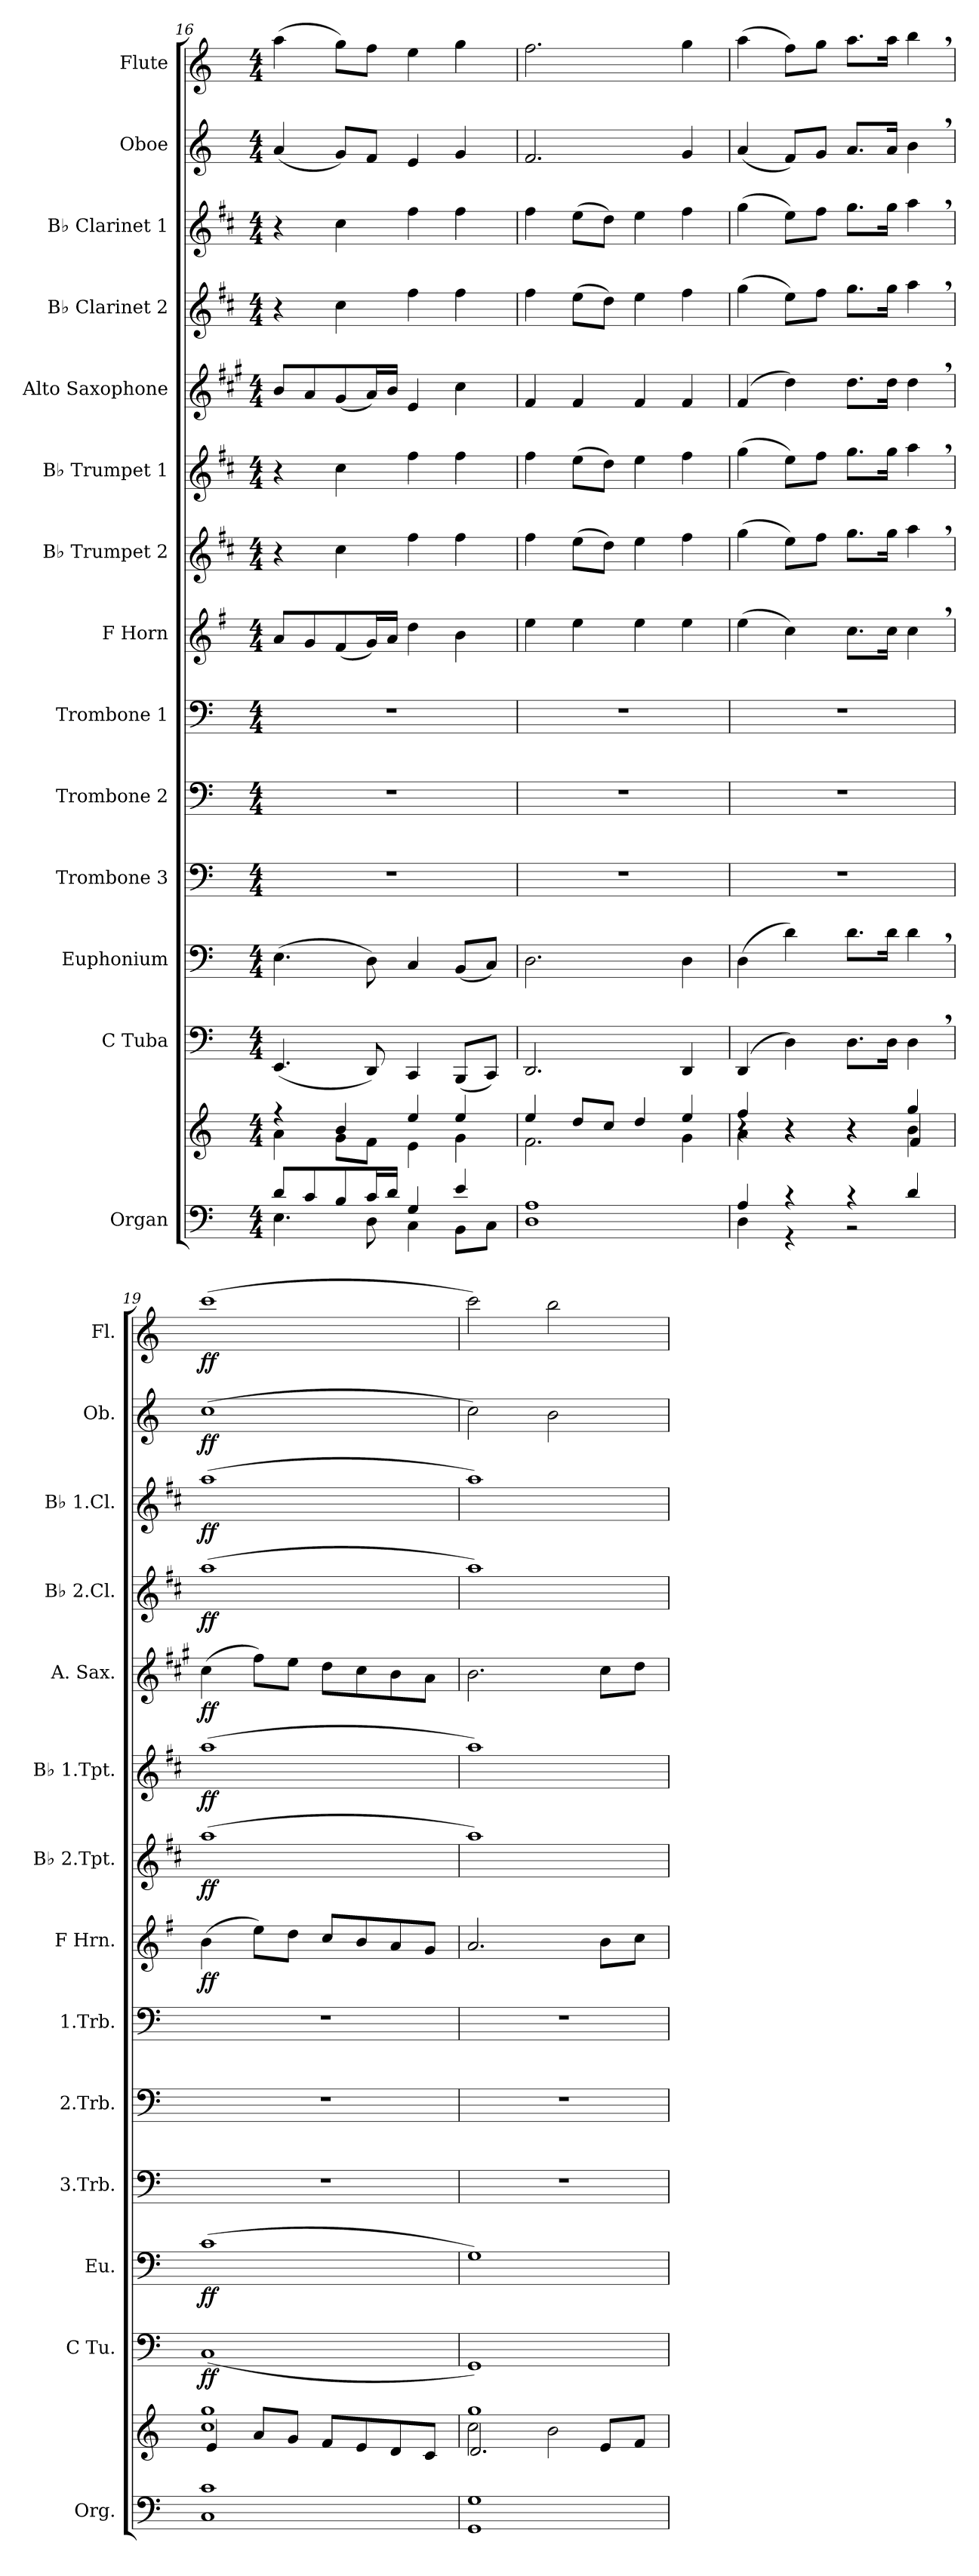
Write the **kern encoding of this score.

**kern	**kern	**kern	**dynam	**kern	**dynam	**kern	**kern	**kern	**kern	**dynam	**kern	**dynam	**kern	**dynam	**kern	**dynam	**kern	**dynam	**kern	**dynam	**kern	**dynam	**kern	**dynam
*part14	*part14	*part13	*part13	*part12	*part12	*part11	*part10	*part9	*part8	*part8	*part7	*part7	*part6	*part6	*part5	*part5	*part4	*part4	*part3	*part3	*part2	*part2	*part1	*part1
*staff15	*staff14	*staff13	*staff13	*staff12	*staff12	*staff11	*staff10	*staff9	*staff8	*staff8	*staff7	*staff7	*staff6	*staff6	*staff5	*staff5	*staff4	*staff4	*staff3	*staff3	*staff2	*staff2	*staff1	*staff1
*I"Organ	*	*I"C Tuba	*	*I"Euphonium	*	*I"Trombone 3	*I"Trombone 2	*I"Trombone 1	*I"F Horn	*	*I"B♭ Trumpet 2	*	*I"B♭ Trumpet 1	*	*I"Alto Saxophone	*	*I"B♭ Clarinet 2	*	*I"B♭ Clarinet 1	*	*I"Oboe	*	*I"Flute	*
*I'Org.	*	*I'C Tu.	*	*I'Eu.	*	*I'3.Trb.	*I'2.Trb.	*I'1.Trb.	*I'F Hrn.	*	*I'B♭ 2.Tpt.	*	*I'B♭ 1.Tpt.	*	*I'A. Sax.	*	*I'B♭ 2.Cl.	*	*I'B♭ 1.Cl.	*	*I'Ob.	*	*I'Fl.	*
*clefF4	*clefG2	*clefF4	*	*clefF4	*	*clefF4	*clefF4	*clefF4	*clefG2	*	*clefG2	*	*clefG2	*	*clefG2	*	*clefG2	*	*clefG2	*	*clefG2	*	*clefG2	*
*	*	*	*	*	*	*	*	*	*ITrd4c7	*	*ITrd1c2	*	*ITrd1c2	*	*ITrd5c9	*	*ITrd1c2	*	*ITrd1c2	*	*	*	*	*
*k[]	*k[]	*k[]	*	*k[]	*	*k[]	*k[]	*k[]	*k[]	*	*k[]	*	*k[]	*	*k[]	*	*k[]	*	*k[]	*	*k[]	*	*k[]	*
*C:	*C:	*C:	*	*C:	*	*C:	*C:	*C:	*C:	*	*C:	*	*C:	*	*C:	*	*C:	*	*C:	*	*C:	*	*C:	*
*M4/4	*M4/4	*M4/4	*	*M4/4	*	*M4/4	*M4/4	*M4/4	*M4/4	*	*M4/4	*	*M4/4	*	*M4/4	*	*M4/4	*	*M4/4	*	*M4/4	*	*M4/4	*
=16	=16	=16	=16	=16	=16	=16	=16	=16	=16	=16	=16	=16	=16	=16	=16	=16	=16	=16	=16	=16	=16	=16	=16	=16
*^	*^	*	*	*	*	*	*	*	*	*	*	*	*	*	*	*	*	*	*	*	*	*	*	*
8d/L	4.E\	4r	4a\	(4.EE/	.	(4.E\	.	1r	1r	1r	8d/L	.	4r	.	4r	.	8d/L	.	4r	.	4r	.	(4a/	.	(4aa\	.
8c/	.	.	.	.	.	.	.	.	.	.	8c/	.	.	.	.	.	8c/	.	.	.	.	.	.	.	.	.
8B/	.	4b/	8g\L	.	.	.	.	.	.	.	(8B/	.	4b\	.	4b\	.	(8B/	.	4b\	.	4b\	.	8g/L)	.	8gg\L)	.
16c/L	8D\	.	8f\J	8DD/)	.	8D\)	.	.	.	.	16c/L)	.	.	.	.	.	16c/L)	.	.	.	.	.	8f/J	.	8ff\J	.
16d/JJ	.	.	.	.	.	.	.	.	.	.	16d/JJ	.	.	.	.	.	16d/JJ	.	.	.	.	.	.	.	.	.
4G/	4C\	4ee/	4e\	4CC/	.	4C/	.	.	.	.	4g\	.	4ee\	.	4ee\	.	4G/	.	4ee\	.	4ee\	.	4e/	.	4ee\	.
4e/	8BB\L	4ee/	4g\	(8BBB/L	.	(8BB/L	.	.	.	.	4e\	.	4ee\	.	4ee\	.	4e\	.	4ee\	.	4ee\	.	4g/	.	4gg\	.
.	8C\J	.	.	8CC/J)	.	8C/J)	.	.	.	.	.	.	.	.	.	.	.	.	.	.	.	.	.	.	.	.
=17	=17	=17	=17	=17	=17	=17	=17	=17	=17	=17	=17	=17	=17	=17	=17	=17	=17	=17	=17	=17	=17	=17	=17	=17	=17	=17
1A	1D	4ee/	2.f\	2.DD/	.	2.D\	.	1r	1r	1r	4a\	.	4ee\	.	4ee\	.	4A/	.	4ee\	.	4ee\	.	2.f/	.	2.ff\	.
.	.	8dd/L	.	.	.	.	.	.	.	.	4a\	.	(8dd\L	.	(8dd\L	.	4A/	.	(8dd\L	.	(8dd\L	.	.	.	.	.
.	.	8cc/J	.	.	.	.	.	.	.	.	.	.	8cc\J)	.	8cc\J)	.	.	.	8cc\J)	.	8cc\J)	.	.	.	.	.
.	.	4dd/	.	.	.	.	.	.	.	.	4a\	.	4dd\	.	4dd\	.	4A/	.	4dd\	.	4dd\	.	.	.	.	.
.	.	4ee/	4g\	4DD/	.	4D\	.	.	.	.	4a\	.	4ee\	.	4ee\	.	4A/	.	4ee\	.	4ee\	.	4g/	.	4gg\	.
=18	=18	=18	=18	=18	=18	=18	=18	=18	=18	=18	=18	=18	=18	=18	=18	=18	=18	=18	=18	=18	=18	=18	=18	=18	=18	=18
*	*	*	*^	*	*	*	*	*	*	*	*	*	*	*	*	*	*	*	*	*	*	*	*	*	*	*
4A/	4D\	4ff/	4a\	4r	(4DD/	.	(4D\	.	1r	1r	1r	(4a\	.	(4ff\	.	(4ff\	.	(4A/	.	(4ff\	.	(4ff\	.	(4a/	.	(4aa\	.
4r	4r	4r	4r	4r	4D\)	.	4d\)	.	.	.	.	4f\)	.	8dd\L)	.	8dd\L)	.	4f\)	.	8dd\L)	.	8dd\L)	.	8f/L)	.	8ff\L)	.
.	.	.	.	.	.	.	.	.	.	.	.	.	.	8ee\J	.	8ee\J	.	.	.	8ee\J	.	8ee\J	.	8g/J	.	8gg\J	.
4r	2r	4r	4r	4r	8.D\L	.	8.d\L	.	.	.	.	8.f\L	.	8.ff\L	.	8.ff\L	.	8.f\L	.	8.ff\L	.	8.ff\L	.	8.a/L	.	8.aa\L	.
.	.	.	.	.	16D\Jk	.	16d\Jk	.	.	.	.	16f\Jk	.	16ff\Jk	.	16ff\Jk	.	16f\Jk	.	16ff\Jk	.	16ff\Jk	.	16a/Jk	.	16aa\Jk	.
4d/	.	4gg/	4b\	4f/	4D,\	.	4d,\	.	.	.	.	4f,\	.	4gg,\	.	4gg,\	.	4f,\	.	4gg,\	.	4gg,\	.	4b,\	.	4bb,\	.
!!LO:PB:g=z
=19	=19	=19	=19	=19	=19	=19	=19	=19	=19	=19	=19	=19	=19	=19	=19	=19	=19	=19	=19	=19	=19	=19	=19	=19	=19	=19	=19
!	!	!	!	!	!	!LO:DY:b	!	!LO:DY:b	!	!	!	!	!LO:DY:b	!	!LO:DY:b	!	!LO:DY:b	!	!LO:DY:b	!	!LO:DY:b	!	!LO:DY:b	!	!LO:DY:b	!	!LO:DY:b
1c	1C	1gg	1cc	4e/	(1C	ff	(1c	ff	1r	1r	1r	(4e\	ff	(1gg	ff	(1gg	ff	(4e\	ff	(1gg	ff	(1gg	ff	(1cc	ff	(1ccc	ff
.	.	.	.	8a/L	.	.	.	.	.	.	.	8a\L)	.	.	.	.	.	8a\L)	.	.	.	.	.	.	.	.	.
.	.	.	.	8g/J	.	.	.	.	.	.	.	8g\J	.	.	.	.	.	8g\J	.	.	.	.	.	.	.	.	.
.	.	.	.	8f/L	.	.	.	.	.	.	.	8f/L	.	.	.	.	.	8f\L	.	.	.	.	.	.	.	.	.
.	.	.	.	8e/	.	.	.	.	.	.	.	8e/	.	.	.	.	.	8e\	.	.	.	.	.	.	.	.	.
.	.	.	.	8d/	.	.	.	.	.	.	.	8d/	.	.	.	.	.	8d\	.	.	.	.	.	.	.	.	.
.	.	.	.	8c/J	.	.	.	.	.	.	.	8c/J	.	.	.	.	.	8c\J	.	.	.	.	.	.	.	.	.
=20	=20	=20	=20	=20	=20	=20	=20	=20	=20	=20	=20	=20	=20	=20	=20	=20	=20	=20	=20	=20	=20	=20	=20	=20	=20	=20	=20
1G	1GG	1gg	2cc\	2.d/	1GG)	.	1G)	.	1r	1r	1r	2.d/	.	1gg)	.	1gg)	.	2.d\	.	1gg)	.	1gg)	.	2cc\)	.	2ccc\)	.
.	.	.	2b\	.	.	.	.	.	.	.	.	.	.	.	.	.	.	.	.	.	.	.	.	2b\	.	2bb\	.
.	.	.	.	8e/L	.	.	.	.	.	.	.	8e\L	.	.	.	.	.	8e\L	.	.	.	.	.	.	.	.	.
.	.	.	.	8f/J	.	.	.	.	.	.	.	8f\J	.	.	.	.	.	8f\J	.	.	.	.	.	.	.	.	.
*v	*v	*	*	*	*	*	*	*	*	*	*	*	*	*	*	*	*	*	*	*	*	*	*	*	*	*	*
*	*v	*v	*v	*	*	*	*	*	*	*	*	*	*	*	*	*	*	*	*	*	*	*	*	*	*	*
=	=	=	=	=	=	=	=	=	=	=	=	=	=	=	=	=	=	=	=	=	=	=	=	=
*-	*-	*-	*-	*-	*-	*-	*-	*-	*-	*-	*-	*-	*-	*-	*-	*-	*-	*-	*-	*-	*-	*-	*-	*-
